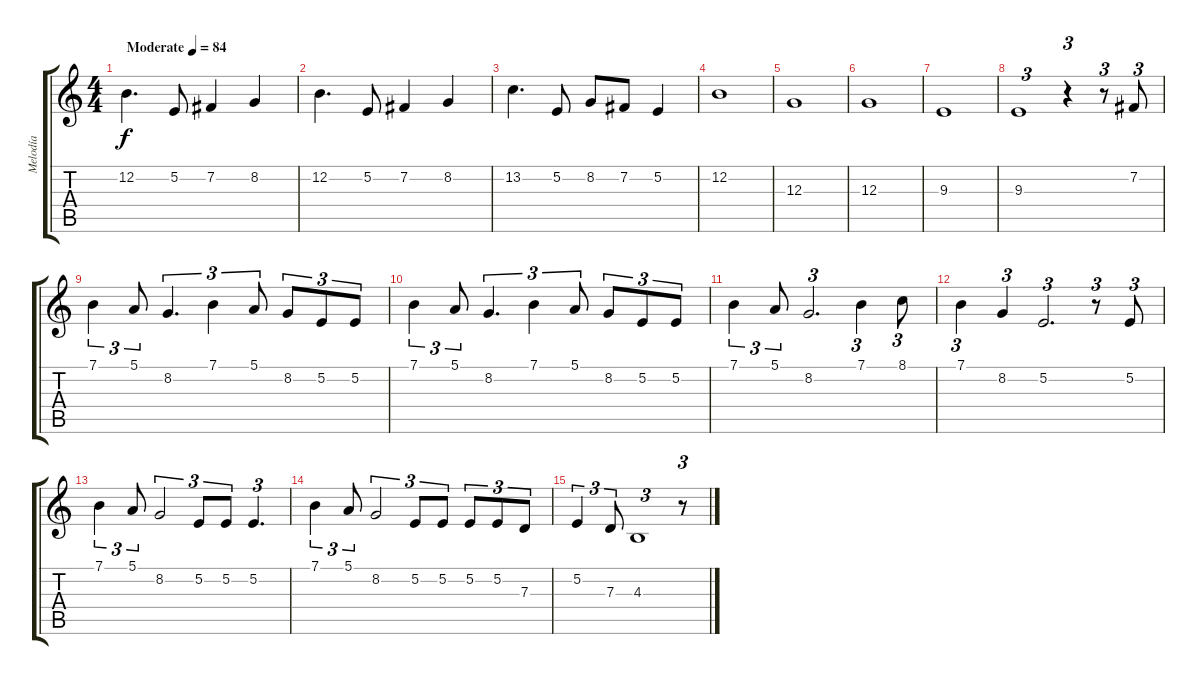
\track ("Melodía" "Melodía") {instrument cello}
\staff {score tabs}
\tuning (E4 B3 G3 D3 A2 E2) {hide}
\ts (4 4)
\tempo (84 "Moderate")
\clef g2
\ks c
12.2.4{d dy f instrument cello} 5.2.8 7.2.4 8.2.4 |
12.2.4{d} 5.2.8 7.2.4 8.2.4 |
13.2.4{d} 5.2.8 8.2.8 7.2.8 5.2.4 |
12.2.1 |
12.3.1 |
12.3.1 |
9.3.1 |
9.3.1{tu (3 2)} r.4{tu (3 2)} r.8{tu (3 2)} 7.2.8{tu (3 2)} |
7.1.4{tu (3 2)} 5.1.8{tu (3 2)} 8.2.4{d tu (3 2)} 7.1.4{tu (3 2)} 5.1.8{tu (3 2)} 8.2.8{tu (3 2)} 5.2.8{tu (3 2)} 5.2.8{tu (3 2)} |
7.1.4{tu (3 2)} 5.1.8{tu (3 2)} 8.2.4{d tu (3 2)} 7.1.4{tu (3 2)} 5.1.8{tu (3 2)} 8.2.8{tu (3 2)} 5.2.8{tu (3 2)} 5.2.8{tu (3 2)} |
7.1.4{tu (3 2)} 5.1.8{tu (3 2)} 8.2.2{d tu (3 2)} 7.1.4{tu (3 2)} 8.1.8{tu (3 2)} |
7.1.4{tu (3 2)} 8.2.4{tu (3 2)} 5.2.2{d tu (3 2)} r.8{tu (3 2)} 5.2.8{tu (3 2)} |
7.1.4{tu (3 2)} 5.1.8{tu (3 2)} 8.2.2{tu (3 2)} 5.2.8{tu (3 2)} 5.2.8{tu (3 2)} 5.2.4{d tu (3 2)} |
7.1.4{tu (3 2)} 5.1.8{tu (3 2)} 8.2.2{tu (3 2)} 5.2.8{tu (3 2)} 5.2.8{tu (3 2)} 5.2.8{tu (3 2)} 5.2.8{tu (3 2)} 7.3.8{tu (3 2)} |
5.2.4{tu (3 2)} 7.3.8{tu (3 2)} 4.3.1{tu (3 2)} r.8{tu (3 2)}
